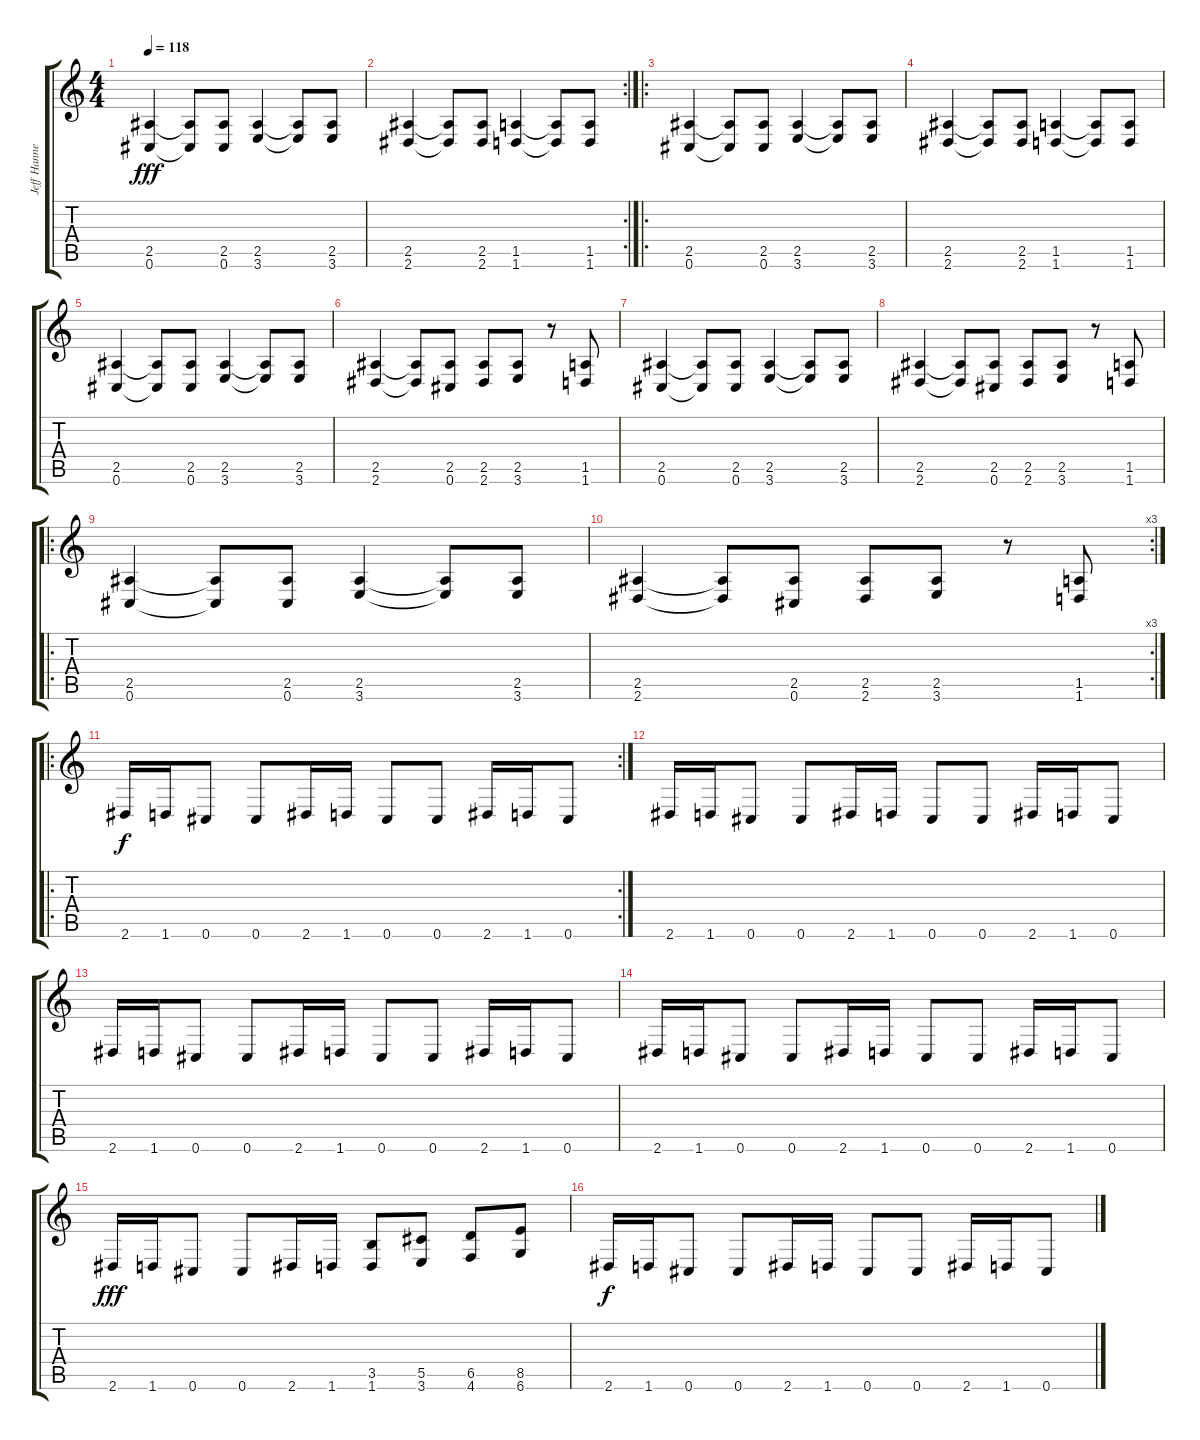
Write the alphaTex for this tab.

\track ("Jeff Hanneman" "Jeff Hanne") {instrument distortionguitar}
\staff {score tabs}
\tuning (Eb4 Bb3 Gb3 Db3 Ab2 Db2) {hide}
\ts (4 4)
\tempo 118
\clef g2
\ks c
(2.5 0.6).4{dy fff instrument distortionguitar} (2.5{t} 0.6{t}).8 (2.5 0.6).8 (2.5 3.6).4 (2.5{t} 3.6{t}).8 (2.5 3.6).8 |
\rc 2
(2.5 2.6).4 (2.5{t} 2.6{t}).8 (2.5 2.6).8 (1.5 1.6).4 (1.5{t} 1.6{t}).8 (1.5 1.6).8 |
\ro
(2.5 0.6).4 (2.5{t} 0.6{t}).8 (2.5 0.6).8 (2.5 3.6).4 (2.5{t} 3.6{t}).8 (2.5 3.6).8 |
(2.5 2.6).4 (2.5{t} 2.6{t}).8 (2.5 2.6).8 (1.5 1.6).4 (1.5{t} 1.6{t}).8 (1.5 1.6).8 |
(2.5 0.6).4 (2.5{t} 0.6{t}).8 (2.5 0.6).8 (2.5 3.6).4 (2.5{t} 3.6{t}).8 (2.5 3.6).8 |
(2.5 2.6).4 (2.5{t} 2.6{t}).8 (2.5 0.6).8 (2.5 2.6).8 (2.5 3.6).8 r.8 (1.5 1.6).8 |
(2.5 0.6).4 (2.5{t} 0.6{t}).8 (2.5 0.6).8 (2.5 3.6).4 (2.5{t} 3.6{t}).8 (2.5 3.6).8 |
(2.5 2.6).4 (2.5{t} 2.6{t}).8 (2.5 0.6).8 (2.5 2.6).8 (2.5 3.6).8 r.8 (1.5 1.6).8 |
\ro
(2.5 0.6).4 (2.5{t} 0.6{t}).8 (2.5 0.6).8 (2.5 3.6).4 (2.5{t} 3.6{t}).8 (2.5 3.6).8 |
\rc 3
(2.5 2.6).4 (2.5{t} 2.6{t}).8 (2.5 0.6).8 (2.5 2.6).8 (2.5 3.6).8 r.8 (1.5 1.6).8 |
\ro
\rc 2
2.6.16{dy f} 1.6.16 0.6.8 0.6.8 2.6.16 1.6.16 0.6.8 0.6.8 2.6.16 1.6.16 0.6.8 |
2.6.16 1.6.16 0.6.8 0.6.8 2.6.16 1.6.16 0.6.8 0.6.8 2.6.16 1.6.16 0.6.8 |
2.6.16 1.6.16 0.6.8 0.6.8 2.6.16 1.6.16 0.6.8 0.6.8 2.6.16 1.6.16 0.6.8 |
2.6.16 1.6.16 0.6.8 0.6.8 2.6.16 1.6.16 0.6.8 0.6.8 2.6.16 1.6.16 0.6.8 |
2.6.16{dy fff} 1.6.16 0.6.8 0.6.8 2.6.16 1.6.16 (3.5 1.6).8 (5.5 3.6).8 (6.5 4.6).8 (8.5 6.6).8 |
2.6.16{dy f} 1.6.16 0.6.8 0.6.8 2.6.16 1.6.16 0.6.8 0.6.8 2.6.16 1.6.16 0.6.8
